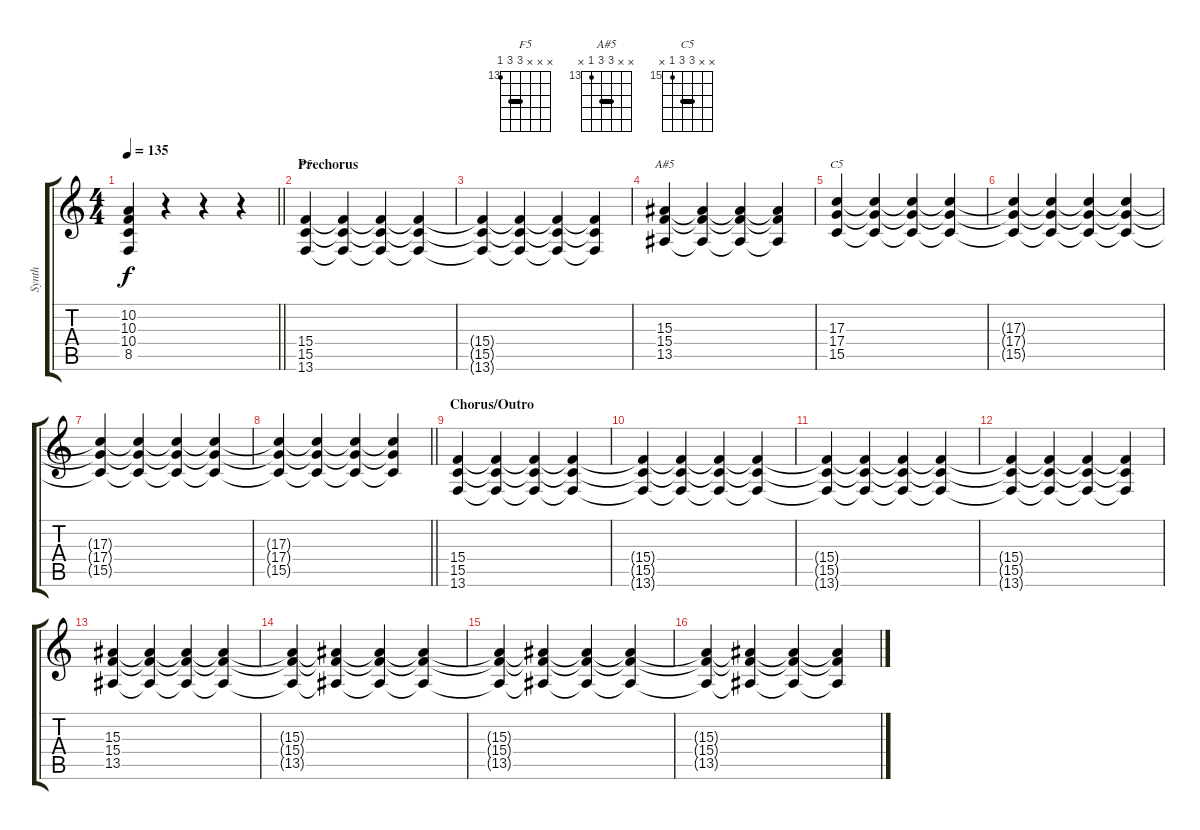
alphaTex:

\track ("Synth" "Synth") {instrument lead2sawtooth}
\staff {score tabs}
\tuning (E4 B3 G3 D3 A2 E2) {hide}
\chord ("F5" x x x 15 15 13) {firstfret 13 barre 15}
\chord ("A#5" x x 15 15 13 x) {firstfret 13 barre 15}
\chord ("C5" x x 17 17 15 x) {firstfret 15 barre 17}
\ts (4 4)
\tempo 135
\clef g2
\barLineRight lightlight
\ks c
(10.2 10.3 10.4 8.5).4{dy f} r.4 r.4 r.4 |
\section ("" "Prechorus")
(15.4 15.5 13.6).4{ch "F5"} (15.4{t} 15.5{t} 13.6{t}).4 (15.4{t} 15.5{t} 13.6{t}).4 (15.4{t} 15.5{t} 13.6{t}).4 |
(15.4{t} 15.5{t} 13.6{t}).4 (15.4{t} 15.5{t} 13.6{t}).4 (15.4{t} 15.5{t} 13.6{t}).4 (15.4{t} 15.5{t} 13.6{t}).4 |
(15.3 15.4 13.5).4{ch "A#5"} (15.3{t} 15.4{t} 13.5{t}).4 (15.3{t} 15.4{t} 13.5{t}).4 (15.3{t} 15.4{t} 13.5{t}).4 |
(17.3 17.4 15.5).4{ch "C5"} (17.3{t} 17.4{t} 15.5{t}).4 (17.3{t} 17.4{t} 15.5{t}).4 (17.3{t} 17.4{t} 15.5{t}).4 |
(17.3{t} 17.4{t} 15.5{t}).4 (17.3{t} 17.4{t} 15.5{t}).4 (17.3{t} 17.4{t} 15.5{t}).4 (17.3{t} 17.4{t} 15.5{t}).4 |
(17.3{t} 17.4{t} 15.5{t}).4 (17.3{t} 17.4{t} 15.5{t}).4 (17.3{t} 17.4{t} 15.5{t}).4 (17.3{t} 17.4{t} 15.5{t}).4 |
\barLineRight lightlight
(17.3{t} 17.4{t} 15.5{t}).4 (17.3{t} 17.4{t} 15.5{t}).4 (17.3{t} 17.4{t} 15.5{t}).4 (17.3{t} 17.4{t} 15.5{t}).4 |
\section ("" "Chorus/Outro")
(15.4 15.5 13.6).4 (15.4{t} 15.5{t} 13.6{t}).4 (15.4{t} 15.5{t} 13.6{t}).4 (15.4{t} 15.5{t} 13.6{t}).4 |
(15.4{t} 15.5{t} 13.6{t}).4 (15.4{t} 15.5{t} 13.6{t}).4 (15.4{t} 15.5{t} 13.6{t}).4 (15.4{t} 15.5{t} 13.6{t}).4 |
(15.4{t} 15.5{t} 13.6{t}).4 (15.4{t} 15.5{t} 13.6{t}).4 (15.4{t} 15.5{t} 13.6{t}).4 (15.4{t} 15.5{t} 13.6{t}).4 |
(15.4{t} 15.5{t} 13.6{t}).4 (15.4{t} 15.5{t} 13.6{t}).4 (15.4{t} 15.5{t} 13.6{t}).4 (15.4{t} 15.5{t} 13.6{t}).4 |
(15.3 15.4 13.5).4 (15.3{t} 15.4{t} 13.5{t}).4 (15.3{t} 15.4{t} 13.5{t}).4 (15.3{t} 15.4{t} 13.5{t}).4 |
(15.3{t} 15.4{t} 13.5{t}).4 (15.3{t} 15.4{t} 13.5{t}).4 (15.3{t} 15.4{t} 13.5{t}).4 (15.3{t} 15.4{t} 13.5{t}).4 |
(15.3{t} 15.4{t} 13.5{t}).4 (15.3{t} 15.4{t} 13.5{t}).4 (15.3{t} 15.4{t} 13.5{t}).4 (15.3{t} 15.4{t} 13.5{t}).4 |
(15.3{t} 15.4{t} 13.5{t}).4 (15.3{t} 15.4{t} 13.5{t}).4 (15.3{t} 15.4{t} 13.5{t}).4 (15.3{t} 15.4{t} 13.5{t}).4
